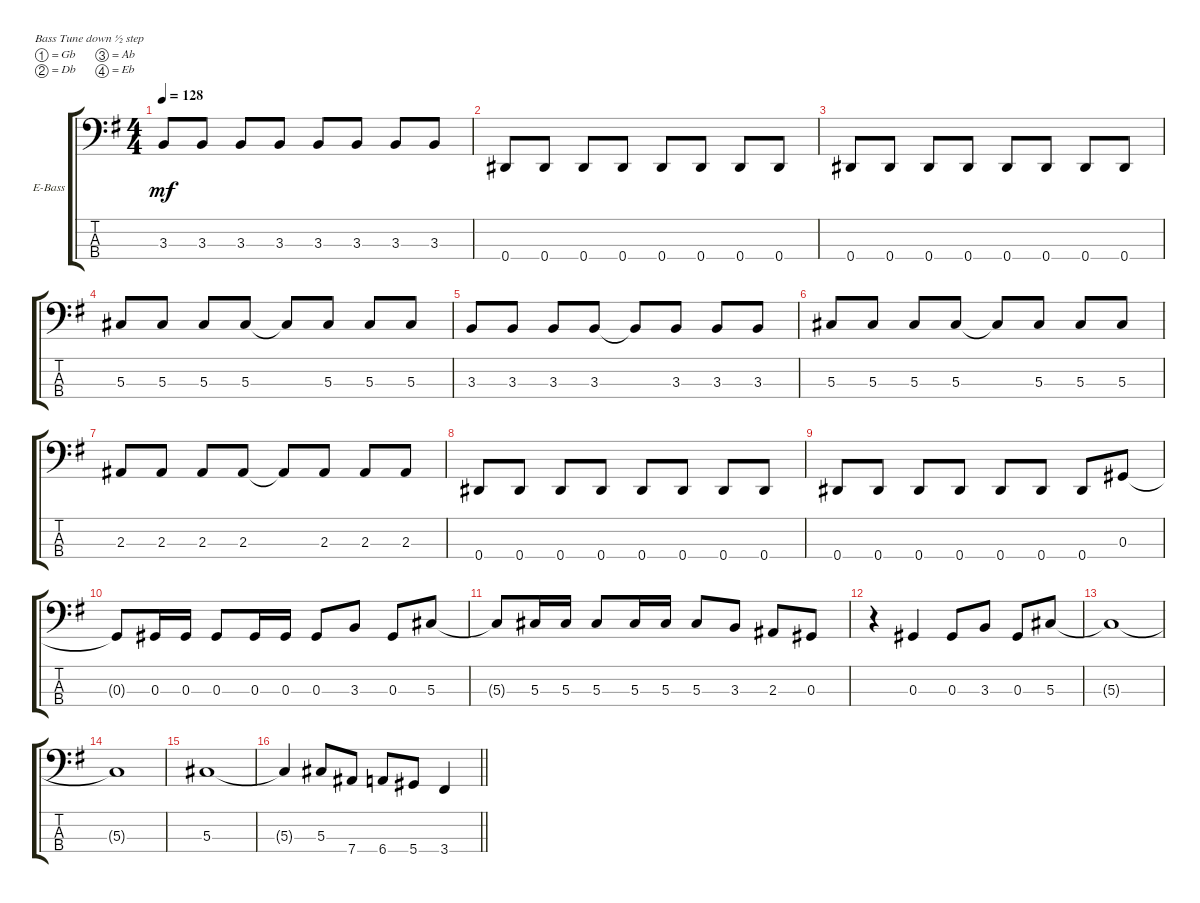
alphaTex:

\bracketExtendMode groupsimilarinstruments
\firstSystemTrackNameOrientation horizontal
\otherSystemsTrackNameOrientation horizontal
\track ("Бас" "E-Bass") {instrument electricbassfinger}
\staff {score tabs}
\tuning (Gb2 Db2 Ab1 Eb1)
\ts (4 4)
\tempo 128
\clef f4
\ks eminor
3.3.8{dy mf} 3.3.8 3.3.8 3.3.8 3.3.8 3.3.8 3.3.8 3.3.8 |
0.4.8 0.4.8 0.4.8 0.4.8 0.4.8 0.4.8 0.4.8 0.4.8 |
0.4.8 0.4.8 0.4.8 0.4.8 0.4.8 0.4.8 0.4.8 0.4.8 |
5.3.8 5.3.8 5.3.8 5.3.8 5.3{t}.8 5.3.8 5.3.8 5.3.8 |
3.3.8 3.3.8 3.3.8 3.3.8 3.3{t}.8 3.3.8 3.3.8 3.3.8 |
5.3.8 5.3.8 5.3.8 5.3.8 5.3{t}.8 5.3.8 5.3.8 5.3.8 |
2.3.8 2.3.8 2.3.8 2.3.8 2.3{t}.8 2.3.8 2.3.8 2.3.8 |
0.4.8 0.4.8 0.4.8 0.4.8 0.4.8 0.4.8 0.4.8 0.4.8 |
0.4.8 0.4.8 0.4.8 0.4.8 0.4.8 0.4.8 0.4.8 0.3.8 |
0.3{t}.8 0.3.16 0.3.16 0.3.8 0.3.16 0.3.16 0.3.8 3.3.8 0.3.8 5.3.8 |
5.3{t}.8 5.3.16 5.3.16 5.3.8 5.3.16 5.3.16 5.3.8 3.3.8 2.3.8 0.3.8 |
r.4 0.3.4 0.3.8 3.3.8 0.3.8 5.3.8 |
5.3{t}.1 |
5.3{t}.1 |
5.3.1 |
\barLineRight lightlight
5.3{t}.4 5.3.8 7.4.8 6.4.8 5.4.8 3.4.4
